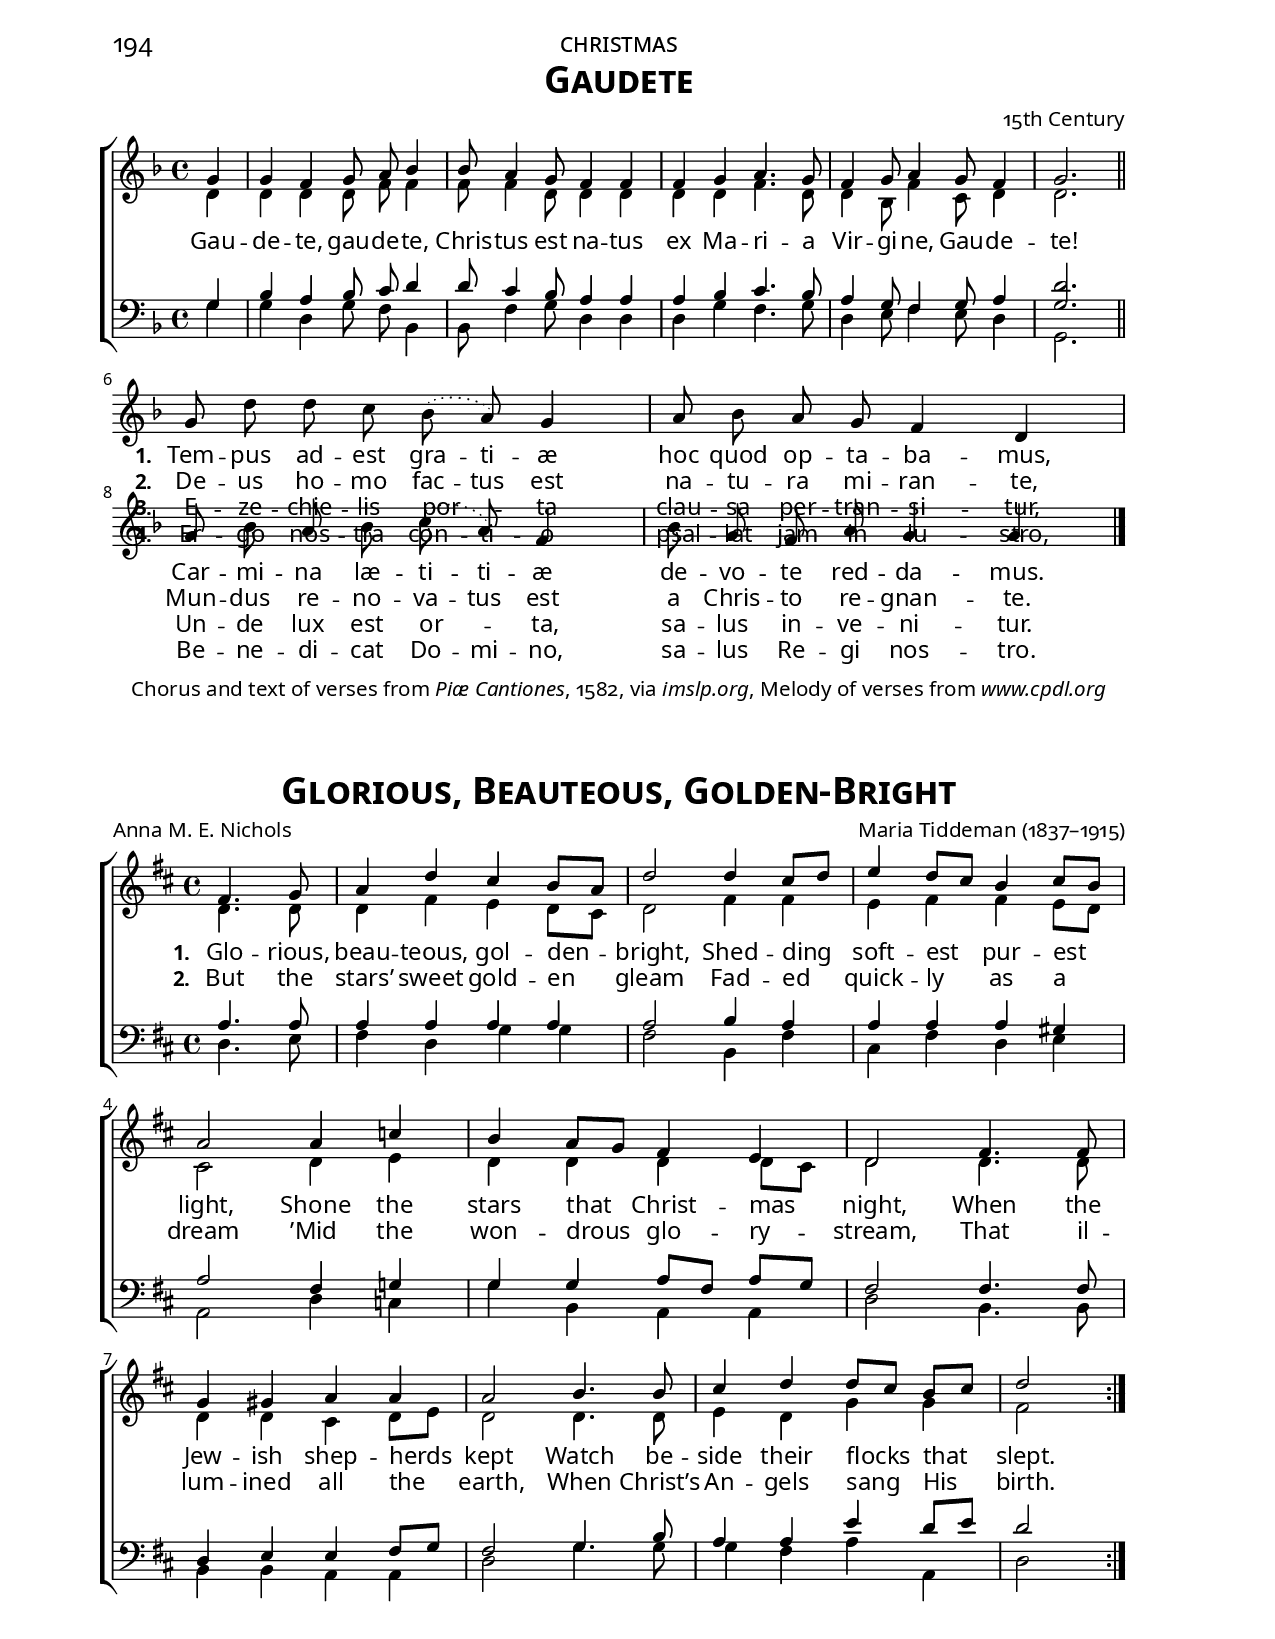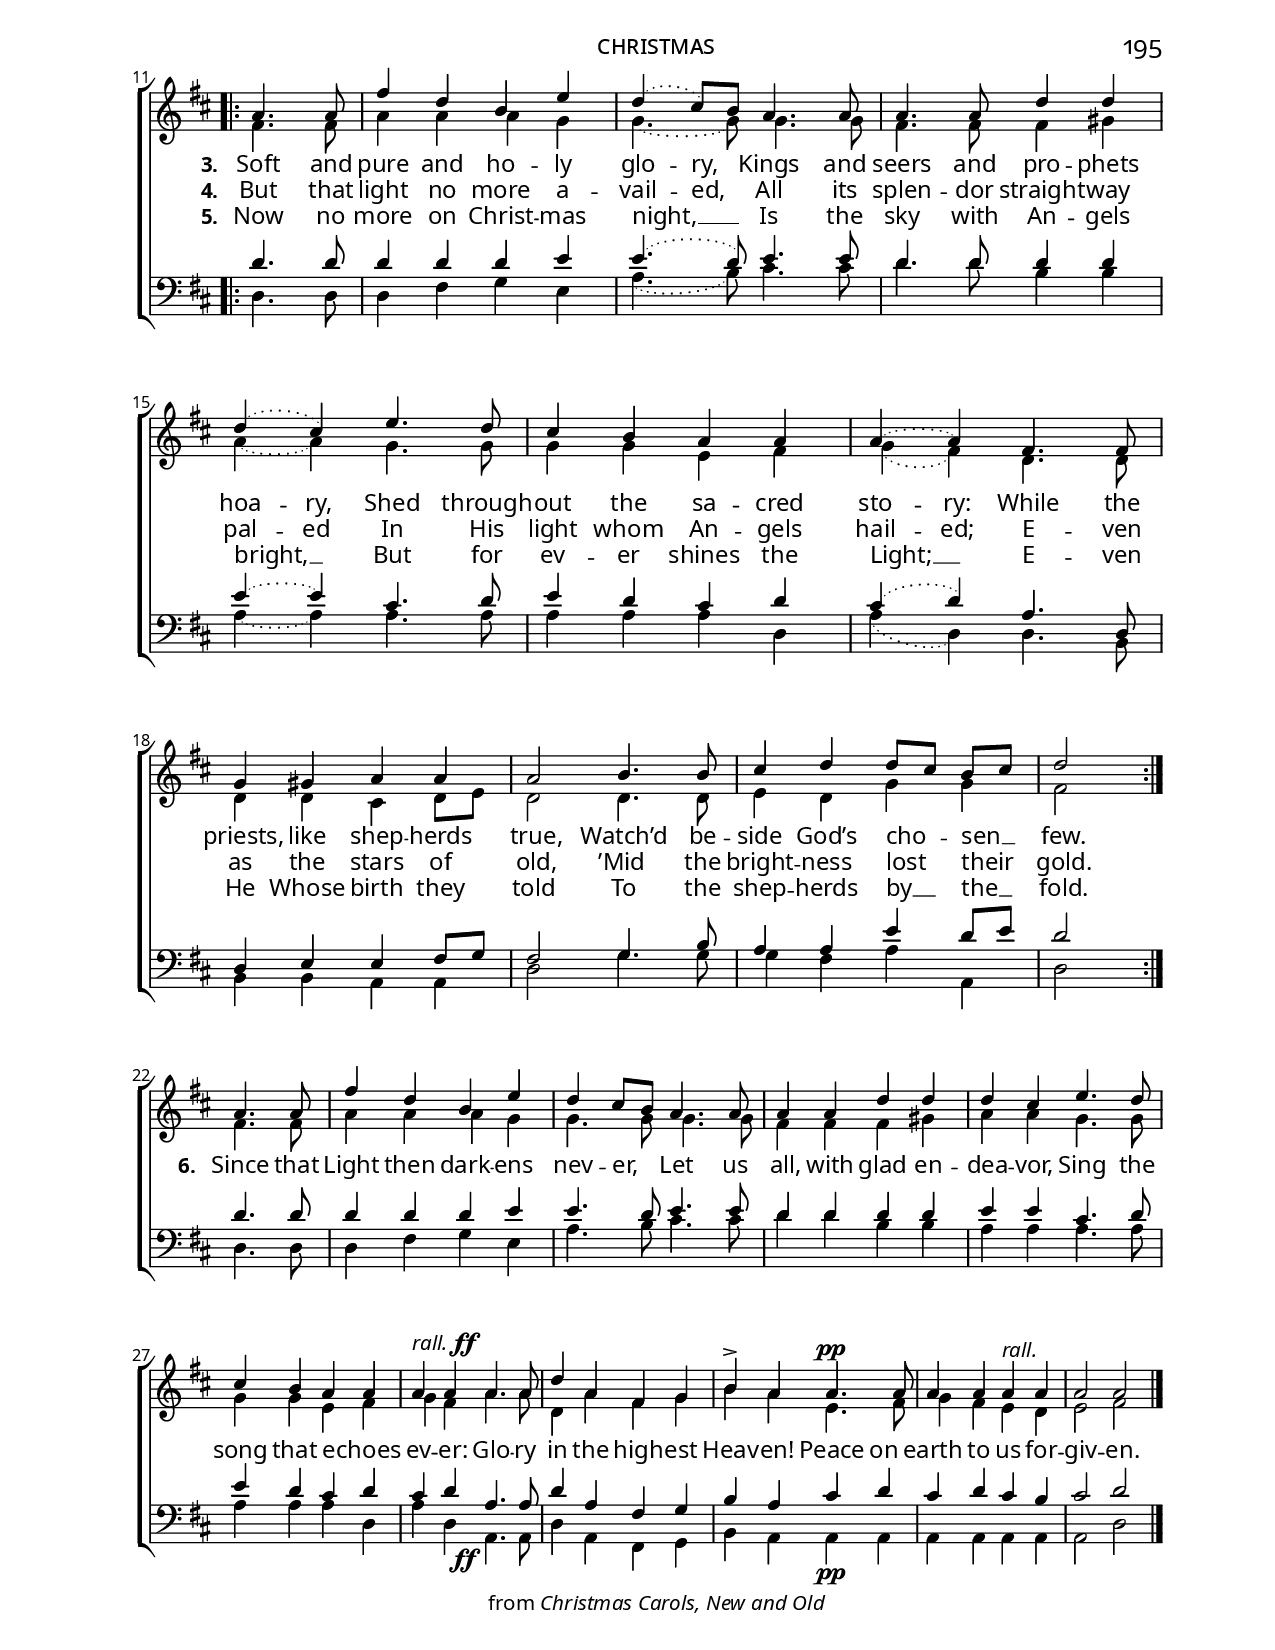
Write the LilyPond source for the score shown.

\version "2.14.2"
\include "util.ly"
\paper {
  print-all-headers = ##t
  paper-height = 11\in
  paper-width = 8.5\in
  indent = 0\in
  %system-system-spacing = #'((basic-distance . 10) (padding . 0))
  system-system-spacing =
    #'((basic-distance . 0)
       (minimum-distance . 0)
       (padding . -5)
       (stretchability . 100))
  ragged-last-bottom = ##f
  ragged-bottom = ##f
  two-sided = ##t
  inner-margin = 1\in
  outer-margin = 0.75\in
  top-margin = 0.26\in
  bottom-margin = 0.25\in
  first-page-number = #194
  print-first-page-number = ##t
  headerLine = \markup{\override #'(font-name . "Garamond Premier Pro") \smallCapsOldStyle"christmas"}
  oddHeaderMarkup = \markup\fill-line{
     \override #'(font-name . "Garamond Premier Pro")\abs-fontsize #12.5
     \combine 
        \fill-line{"" \on-the-fly #print-page-number-check-first
        \oldStylePageNum""
        }
        \fill-line{\headerLine}
  }
  evenHeaderMarkup = \markup {
     \override #'(font-name . "Garamond Premier Pro")\abs-fontsize #12.5
     \combine
        \on-the-fly #print-page-number-check-first
        \oldStylePageNum""
        \fill-line{\headerLine}
  }
}
#(set-global-staff-size 18) \paper{ #(define fonts (make-pango-font-tree "Garamond Premier Pro" "Garamond Premier Pro" "Garamond Premier Pro" (/ 18 20))) }
global = {
  \key f\major
  \time 4/4
  \autoBeamOff
}

sopMusic = \relative c'' {
  \partial 4 g4 |
  g f g8 a bes4 |
  bes8 a4 g8 f4 f |
  
  f g a4. g8 |
  f4 g8 a4 g8 f4 |
  \partial 2. g2. \bar "||" \break
}

verseMusic = \relative c'' {
  
}
sopWords = \lyricmode {
  
}

altoMusic = \relative c' {
  d4 |
  d d d8 f f4 |
  f8 f4 d8 d4 d |
  
  d d f4. d8 |
  d4 bes8 f'4 c8 d4 |
  d2.
  
  \slurDotted \oneVoice
  g8 d' d c bes( a) g4 |
  a8 bes a g f4 d |
  
  g8 bes a bes c( a) f4 |
  bes8 g f a g4 g \bar "|."
}
altoWords = \lyricmode {
  \dropLyricsV
  Gau -- de -- te, gau -- de -- te,
  Chris -- tus est na -- tus
  ex Ma -- ri -- a Vir -- gi -- ne, Gau -- de -- te!
  
  \dropLyricsIV
  \set stanza = #"1. "
  \set ignoreMelismata = ##t
  Tem -- pus ad -- est gra -- ti -- æ
  hoc quod op -- ta -- ba -- mus,
  Car -- mi -- na læ -- ti -- ti -- æ
  de -- vo -- te red -- da -- mus.
}
altoWordsII = \lyricmode {
  \dropLyricsIV
%\markup\italic
  \repeat unfold 21 {\skip1}
  \set stanza = #"2. "
  \set ignoreMelismata = ##t
  De -- us ho -- mo fac -- tus est
  na -- tu -- ra mi -- ran -- te,
  Mun -- dus re -- no -- va -- tus est
  a Chris -- to re -- gnan -- te.
}
altoWordsIII = \lyricmode {
  \dropLyricsIV
  \repeat unfold 21 {\skip1}
  \set stanza = #"3. "
  E -- ze -- chie -- lis por -- ta
  clau -- sa per -- tran -- si -- tur,
  Un -- de lux est or -- ta,
  sa -- lus in -- ve -- ni -- tur.
}
altoWordsIV = \lyricmode {
  \dropLyricsIV
  \repeat unfold 21 {\skip1}
  \set stanza = #"4. "
  \set ignoreMelismata = ##t
  Er -- go nos -- tra con -- ti -- o
  psal -- lat jam in lu -- stro,
  Be -- ne -- di -- cat Do -- mi -- no,
  sa -- lus Re -- gi nos -- tro.
}
altoWordsV = \lyricmode {
  \set stanza = #"5. "
  \set ignoreMelismata = ##t
}
altoWordsVI = \lyricmode {
  \set stanza = #"6. "
  \set ignoreMelismata = ##t
}
tenorMusic = \relative c' {
  g4 |
  bes a bes8 c d4 |
  d8 c4 bes8 a4 a |
  
  a bes c4. bes8 |
  a4 g8 f4 g8 a4 |
  <g d'>2.
}
tenorWords = \lyricmode {

}

bassMusic = \relative c {
  g'4 |
  g d g8 f bes,4 |
  bes8 f'4 g8 d4 d |
  
  d g f4. g8 |
  d4 e8 f4 e8 d4 |
  g,2.
}
bassWords = \lyricmode {

}

pianoRH = \relative c' {
  
}
pianoLH = \relative c' {
  
}

\score {
  <<
   \new ChoirStaff <<
%    \new Lyrics = sopranos \with { \override VerticalAxisGroup #'nonstaff-relatedstaff-spacing = #'((basic-distance . 1)) }
    \new Staff = women <<
      \new Voice = "sopranos" { \voiceOne << \global \sopMusic >> }
      \new Voice = "altos" { \voiceTwo << \global \altoMusic >> }
    >>
    \new Lyrics \with { alignAboveContext = #"women" \override VerticalAxisGroup #'nonstaff-relatedstaff-spacing = #'((basic-distance . 1))} \lyricsto "sopranos" \sopWords
     \new Lyrics = "altosVI"  \with { alignBelowContext = #"women" \override VerticalAxisGroup #'nonstaff-relatedstaff-spacing = #'((basic-distance . 1))} \lyricsto "altos" \altoWordsVI
    \new Lyrics = "altosV"  \with { alignBelowContext = #"women" \override VerticalAxisGroup #'nonstaff-relatedstaff-spacing = #'((basic-distance . 1))} \lyricsto "altos" \altoWordsV
    \new Lyrics = "altosIV"  \with { alignBelowContext = #"women" \override VerticalAxisGroup #'nonstaff-relatedstaff-spacing = #'((basic-distance . 1))} \lyricsto "altos" \altoWordsIV
    \new Lyrics = "altosIII"  \with { alignBelowContext = #"women" \override VerticalAxisGroup #'nonstaff-relatedstaff-spacing = #'((basic-distance . 1))} \lyricsto "altos" \altoWordsIII
    \new Lyrics = "altosII"  \with { alignBelowContext = #"women" \override VerticalAxisGroup #'nonstaff-relatedstaff-spacing = #'((basic-distance . 1))} \lyricsto "altos" \altoWordsII
    \new Lyrics = "altos"  \with { alignBelowContext = #"women" \override VerticalAxisGroup #'nonstaff-relatedstaff-spacing = #'((basic-distance . 1))} \lyricsto "altos" \altoWords
   \new Staff = men <<
      \clef bass
      \new Voice = "tenors" { \voiceOne << \global \tenorMusic >> }
      \new Voice = "basses" { \voiceTwo << \global \bassMusic >> }
    >>
    \new Lyrics \with { alignAboveContext = #"men" \override VerticalAxisGroup #'nonstaff-relatedstaff-spacing = #'((basic-distance . 1)) } \lyricsto "tenors" \tenorWords
    \new Lyrics \with { alignBelowContext = #"men" \override VerticalAxisGroup #'nonstaff-relatedstaff-spacing = #'((basic-distance . 1)) } \lyricsto "basses" \bassWords
  >>
%    \new PianoStaff << \new Staff { \new Voice { \pianoRH } } \new Staff { \clef "bass" \pianoLH } >>
  >>
  \layout {
  \context {
    \Lyrics
    \override LyricText #'font-size = #1.3
  }
%6x9 \context {\Lyrics\override LyricText #'font-size = #1.1 }
%6.14 \context {\Lyrics\override LyricText #'font-size = #0.6 }
    #(define fonts (make-pango-font-tree "Garamond Premier Pro" "Garamond Premier Pro" "Garamond Premier Pro" (/ 18 20)))
    \context {
      \Score
      %\override SpacingSpanner #'base-shortest-duration = #(ly:make-moment 1 8)
      %\override SpacingSpanner #'common-shortest-duration = #(ly:make-moment 1 4)
    }
    \context {
      % Remove all empty staves
      % \Staff \RemoveEmptyStaves \override VerticalAxisGroup #'remove-first = ##t
    }
    \context {
      \Lyrics
      \override LyricText #'X-offset = #center-on-word
    }
  }
  \header {
    title = \markup{\override #'(font-name . "Garamond Premier Pro Semibold"){ \abs-fontsize #18 \smallCapsOldStyle"Gaudete"}}
    composer = \markup\oldStyleNum"15th Century"
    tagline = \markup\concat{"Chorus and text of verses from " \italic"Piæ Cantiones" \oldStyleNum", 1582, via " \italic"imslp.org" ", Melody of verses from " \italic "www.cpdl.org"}
  }
}
\markup \fill-line {\center-column{
    \concat{"Chorus and text of verses from " \italic"Piæ Cantiones" \oldStyleNum", 1582, via " \italic"imslp.org" ", Melody of verses from " \italic "www.cpdl.org"}}}
\markup\vspace#2.2























global = {
  \key d \major
  \time 4/4
  \autoBeamOff
  \override DynamicLineSpanner #'staff-padding = #0.0
  \override DynamicLineSpanner #'Y-extent = #'(-1 . 1)
  \tieDotted
}

sopMusic = \relative c' {
  \repeat volta 2 {
    \partial 2 fis4. g8 |
    a4 d cis b8[ a] |
    d2 d4 cis8[ d] |
    
    e4 d8[cis] b4 cis8[ b] |
    a2 a4 c |
    b a8[ g] fis4 e |
    d2 fis4. fis8 |
    
    g4 gis a a |
    a2 b4. b8 |
    cis4 d d8[ cis] b[ cis] |
    \partial 2 d2 |
  }
  \pageBreak
  \repeat volta 3 {
    \partial 2 a4. a8 |
    fis'4 d b e |
    \slurDotted
    d4( cis8[) b] a4. a8 |
    a4. a8 d4 d |
    
    d( cis) e4. d8 |
    cis4 b a a |
    a~ a fis4. fis8 |
    
    g4 gis a a |
    a2 b4. b8 |
    cis4 d d8[ cis] b[ cis] |
    \partial 2 d2 | \break
  }
  \partial 2 a4. a8 |
  fis'4 d b e |
  d4 cis8[ b] a4. a8 |
  a4 a d d |
  
  d cis e4. d8 |
  cis4 b a a |
  a^\markup{\italic"rall." \dynamic"ff"} a a4. a8 |
  
  d4 a fis g |
  b-> a a4.^\pp a8 |
  a4 a a^\markup\italic"rall." a 
  a2 a \bar "|."
}
sopWords = \lyricmode {
  
}

altoMusic = \relative c' {
  d4. d8 |
  d4 fis e d8[ cis] |
  d2 fis4 fis |
  
  e fis fis e8[ d] |
  cis2 d4 e |
  d d d d8[ cis] |
  d2 d4. d8 |
  
  d4 d cis d8[ e] |
  d2 d4. d8 |
  e4 d g g |
  fis2 |
  
  
  fis4. fis8 |
  a4 a a g |
  \slurDotted
  g4.~ g8 g4. g8 |
  fis4. fis8 fis4 gis |
  
  a~ a g4. g8 |
  g4 g e fis |
  g( fis) d4. d8 |
  
  d4 d cis d8[ e] |
  d2 d4. d8 |
  e4 d g g |
  fis2 |
  
  
  fis4. fis8 |
  a4 a a g |
  g4. g8 g4. g8 |
  fis4 fis fis gis |
  
  a4 a g4. g8 |
  g4 g e fis |
  g fis a4. a8 |
  
  d,4 a' fis g |
  b a e4. fis8 |
  g4 fis e d |
  e2 fis \bar "|."
}
altoWords = \lyricmode {
  \dropLyricsV
  \set stanza = #"1. "
  Glo -- rious, beau -- teous, gol -- den -- bright,
  Shed -- ding soft -- est pur -- est light,
  Shone the stars that \set associatedVoice = "tenors" Christ -- mas night,
  When the Jew -- ish shep -- herds kept
  Watch be -- side \unset associatedVoice their flocks that slept.
  
  \set stanza = #"3. "
  Soft and pure and ho -- ly \set ignoreMelismata = ##t glo -- \unset ignoreMelismata ry,
  Kings and seers and pro -- phets \set ignoreMelismata = ##t hoa -- ry, \unset ignoreMelismata 
  Shed through -- out the sa -- cred \set ignoreMelismata = ##t sto -- ry: \unset ignoreMelismata 
  While the priests, like shep -- herds true,
  Watch’d be -- side God’s cho -- sen __ few.
  
  \set stanza = #"6. "
  Since that Light then dark -- ens nev -- er,
  Let us all, with glad en -- dea -- vor,
  Sing the song that e -- choes ev -- er:
  Glo -- ry in the high -- est Heav -- en!
  \set associatedVoice = "tenors"
  Peace on earth to us for -- giv -- en.
}
altoWordsII = \lyricmode {
  \dropLyricsV
%\markup\italic
  \set stanza = #"2. "
  But the stars’ sweet gold -- en gleam
  Fad -- ed quick -- ly as a dream
  ’Mid the won -- drous \set associatedVoice = "tenors" glo -- ry -- stream,
  That il -- lum -- ined all the earth,
  When Christ’s An -- \unset associatedVoice gels sang His birth.
  
  \set stanza = #"4. "
  But that light no more a -- \set ignoreMelismata = ##t vail -- \unset ignoreMelismata ed,
  All its splen -- dor straight -- way \set ignoreMelismata = ##t pal -- ed \unset ignoreMelismata 
  In His light whom An -- gels \set ignoreMelismata = ##t hail -- ed; \unset ignoreMelismata 
  E -- ven as the stars of old,
  ’Mid the bright  -- ness lost their gold.
}
altoWordsIII = \lyricmode {
  \dropLyricsV
  \repeat unfold 35 { \skip 1 }
  \set stanza = #"5. "
  Now no more on Christ -- mas night, __
  Is the sky with An -- gels bright, __
  But for ev -- er shines the Light; __
  E -- ven He Whose birth they told
  To the shep -- herds by __ the __ fold.
}
altoWordsIV = \lyricmode {
}
altoWordsV = \lyricmode {
}
altoWordsVI = \lyricmode {
}
tenorMusic = \relative c' {
  a4. a8 |
  a4 a a a |
  a2 b4 a |
  
  a4 a a gis |
  a2 fis4 g! |
  g4 g a8[ fis] a[ g] |
  fis2 fis4. fis8 |
  
  d4 e e fis8[ g] |
  fis2 g4. b8 |
  a4 a e' d8[ e] |
  d2 |
  
  
  d4. d8 |
  d4 d d e |
  \slurDotted
  e4.( d8) e4. e8 |
  d4. d8 d4 d |
  
  e~ e cis4. d8 |
  e4 d cis d |
  cis( d) a4. d,8 |
  
  d4 e e fis8[ g] |
  fis2 g4. b8 |
  a4 a e' d8[ e] |
  d2 |
  
  
  d4. d8 |
  d4 d d e |
  e4. d8 e4. e8 |
  d4 d d d |
  
  e e cis4. d8 |
  e4 d cis d |
  cis <<d {s8 s_\ff}>> a4. a8 |
  
  d4 a fis g |
  b a cis_\pp d |
  cis d cis b |
  cis2 d \bar "|."
}
tenorWords = \lyricmode {

}

bassMusic = \relative c {
  d4. e8 |
  fis4 d g g |
  fis2 b,4 fis' |
  
  cis4 fis d e |
  a,2 d4 c |
  g' b, a a |
  d2 b4. b8 |
  
  b4 b a a |
  d2 g4. g8 |
  g4 fis a a, |
  d2 |
  
  
  d4. d8 |
  d4 fis g e |
  \slurDotted
  a4.( b8) cis4. cis8 |
  d4. d8 b4 b |
  
  a~ a a4. a8 |
  a4 a a d, |
  a'( d,) d4. b8 |
  
  b4 b a a |
  d2 g4. g8 |
  g4 fis a a, |
  d2 |
  
  
  d4. d8 |
  d4 fis g e |
  a4. b8 cis4. cis8 |
  d4 d b b |
  
  a a a4. a8 |
  a4 a a d, |
  a' d, a4. a8 |
  
  d4 a fis g |
  b a a a |
  a a a a |
  a2 d \bar "|."
}
bassWords = \lyricmode {

}

pianoRH = \relative c' {
  
}
pianoLH = \relative c' {
  
}

\score {
  <<
   \new ChoirStaff <<
%    \new Lyrics = sopranos \with { \override VerticalAxisGroup #'nonstaff-relatedstaff-spacing = #'((basic-distance . 1)) }
    \new Staff = women <<
      \new Voice = "sopranos" { \voiceOne << \global \sopMusic >> }
      \new Voice = "altos" { \voiceTwo << \global \altoMusic >> }
    >>
    \new Staff = men <<
      \clef bass
      \new Voice = "tenors" { \voiceOne << \global \tenorMusic >> }
      \new Voice = "basses" { \voiceTwo << \global \bassMusic >> }
    >>
    \new Lyrics \with { alignAboveContext = #"women" \override VerticalAxisGroup #'nonstaff-relatedstaff-spacing = #'((basic-distance . 1))} \lyricsto "sopranos" \sopWords
     \new Lyrics = "altosVI"  \with { alignBelowContext = #"women" \override VerticalAxisGroup #'nonstaff-relatedstaff-spacing = #'((basic-distance . 1))} \lyricsto "sopranos" \altoWordsVI
    \new Lyrics = "altosV"  \with { alignBelowContext = #"women" \override VerticalAxisGroup #'nonstaff-relatedstaff-spacing = #'((basic-distance . 1))} \lyricsto "sopranos" \altoWordsV
    \new Lyrics = "altosIV"  \with { alignBelowContext = #"women" \override VerticalAxisGroup #'nonstaff-relatedstaff-spacing = #'((basic-distance . 1))} \lyricsto "sopranos" \altoWordsIV
    \new Lyrics = "altosIII"  \with { alignBelowContext = #"women" \override VerticalAxisGroup #'nonstaff-relatedstaff-spacing = #'((basic-distance . 1))} \lyricsto "sopranos" \altoWordsIII
    \new Lyrics = "altosII"  \with { alignBelowContext = #"women" \override VerticalAxisGroup #'nonstaff-relatedstaff-spacing = #'((basic-distance . 1))} \lyricsto "sopranos" \altoWordsII
    \new Lyrics = "altos"  \with { alignBelowContext = #"women" \override VerticalAxisGroup #'nonstaff-relatedstaff-spacing = #'((basic-distance . 1))} \lyricsto "sopranos" \altoWords
     \new Lyrics \with { alignAboveContext = #"men" \override VerticalAxisGroup #'nonstaff-relatedstaff-spacing = #'((basic-distance . 1)) } \lyricsto "tenors" \tenorWords
    \new Lyrics \with { alignBelowContext = #"men" \override VerticalAxisGroup #'nonstaff-relatedstaff-spacing = #'((basic-distance . 1)) } \lyricsto "basses" \bassWords
  >>
%    \new PianoStaff << \new Staff { \new Voice { \pianoRH } } \new Staff { \clef "bass" \pianoLH } >>
  >>
  \layout {
  \context {
    \Lyrics
    \override LyricText #'font-size = #1.3
  }
    \context {
      \Score
      %\override SpacingSpanner #'base-shortest-duration = #(ly:make-moment 1 8)
      %\override SpacingSpanner #'common-shortest-duration = #(ly:make-moment 1 4)
    }
    \context {
      % Remove all empty staves
      % \Staff \RemoveEmptyStaves \override VerticalAxisGroup #'remove-first = ##t
    }
    \context {
      \Lyrics
      \override LyricText #'X-offset = #center-on-word
    }
  }
  \header {
    title = \markup{\override #'(font-name . "Garamond Premier Pro Semibold"){ \abs-fontsize #18 \smallCapsOldStyle"Glorious, Beauteous, Golden-Bright"}}
    poet = \markup\oldStyleNum"Anna M. E. Nichols"
    composer = \markup\oldStyleNum"Maria Tiddeman (1837–1915)"
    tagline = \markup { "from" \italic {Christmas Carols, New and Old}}
  }
}
\header {
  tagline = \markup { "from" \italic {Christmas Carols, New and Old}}
}

